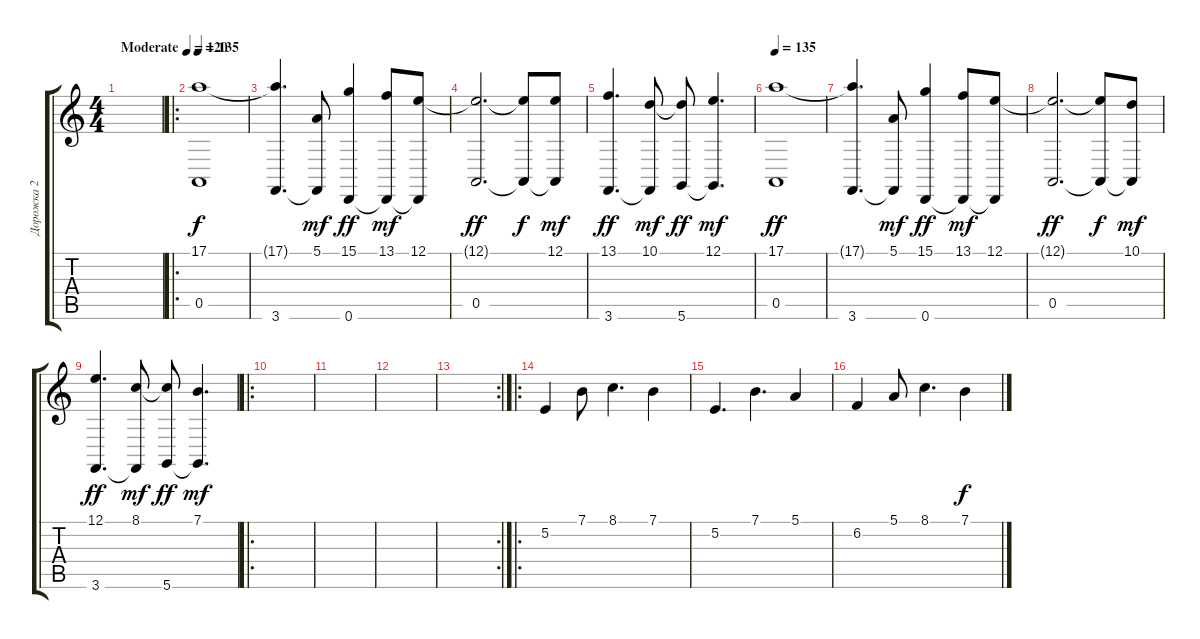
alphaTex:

\track ("Дорожка 2" "Дорожка 2") {solo instrument stringensemble2}
\staff {score tabs}
\tuning (E4 B3 G3 D3 A2 D2) {hide}
\ts (4 4)
\tempo (120 "Moderate")
\tempo 135
\tempo (120 "Moderate")
\clef g2
\ks c
|
\ro
\tempo 135
(17.1 0.5).1 |
(17.1{t} 3.6).4{d} (5.1 3.6{t}).8{dy mf} (15.1 0.6).4{dy ff} (13.1 0.6{t}).8{dy mf} (12.1 0.6{t}).8 |
(12.1{t} 0.5).2{d dy ff} (12.1{t} 0.5{t}).8{dy f} (12.1 0.5{t}).8{dy mf} |
(13.1 3.6).4{d dy ff} (10.1 3.6{t}).8{dy mf} (10.1{t} 5.6).8{dy ff} (12.1 5.6{t}).4{d dy mf} |
\tempo 135
(17.1 0.5).1{dy ff} |
(17.1{t} 3.6).4{d} (5.1 3.6{t}).8{dy mf} (15.1 0.6).4{dy ff} (13.1 0.6{t}).8{dy mf} (12.1 0.6{t}).8 |
(12.1{t} 0.5).2{d dy ff} (12.1{t} 0.5{t}).8{dy f} (10.1 0.5{t}).8{dy mf} |
(12.1 3.6).4{d dy ff} (8.1 3.6{t}).8{dy mf} (8.1{t} 5.6).8{dy ff} (7.1 5.6{t}).4{d dy mf} |
\ro
|
|
|
\rc 2
|
\ro
5.2.4 7.1.8 8.1.4{d} 7.1.4 |
5.2.4{d} 7.1.4{d} 5.1.4 |
6.2.4 5.1.8 8.1.4{d} 7.1.4{dy f}
